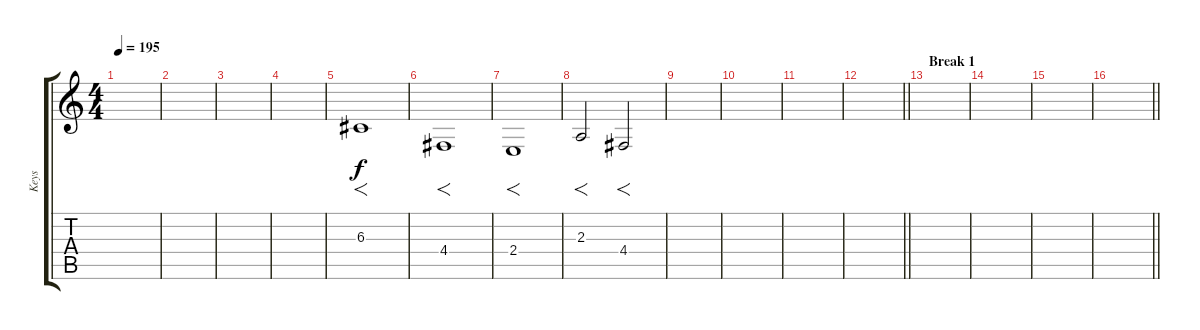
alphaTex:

\track ("Keys" "Keys") {instrument lead6voice}
\staff {score tabs}
\tuning (E4 B3 G3 D3 A2 E2) {hide}
\ts (4 4)
\tempo 195
\clef g2
\ks c
|
|
|
|
6.3.1{f} |
4.4.1{f} |
2.4.1{f} |
2.3.2{f} 4.4.2{f} |
|
|
|
\barLineRight lightlight
|
\section ("" "Break 1")
|
|
|
\barLineRight lightlight
